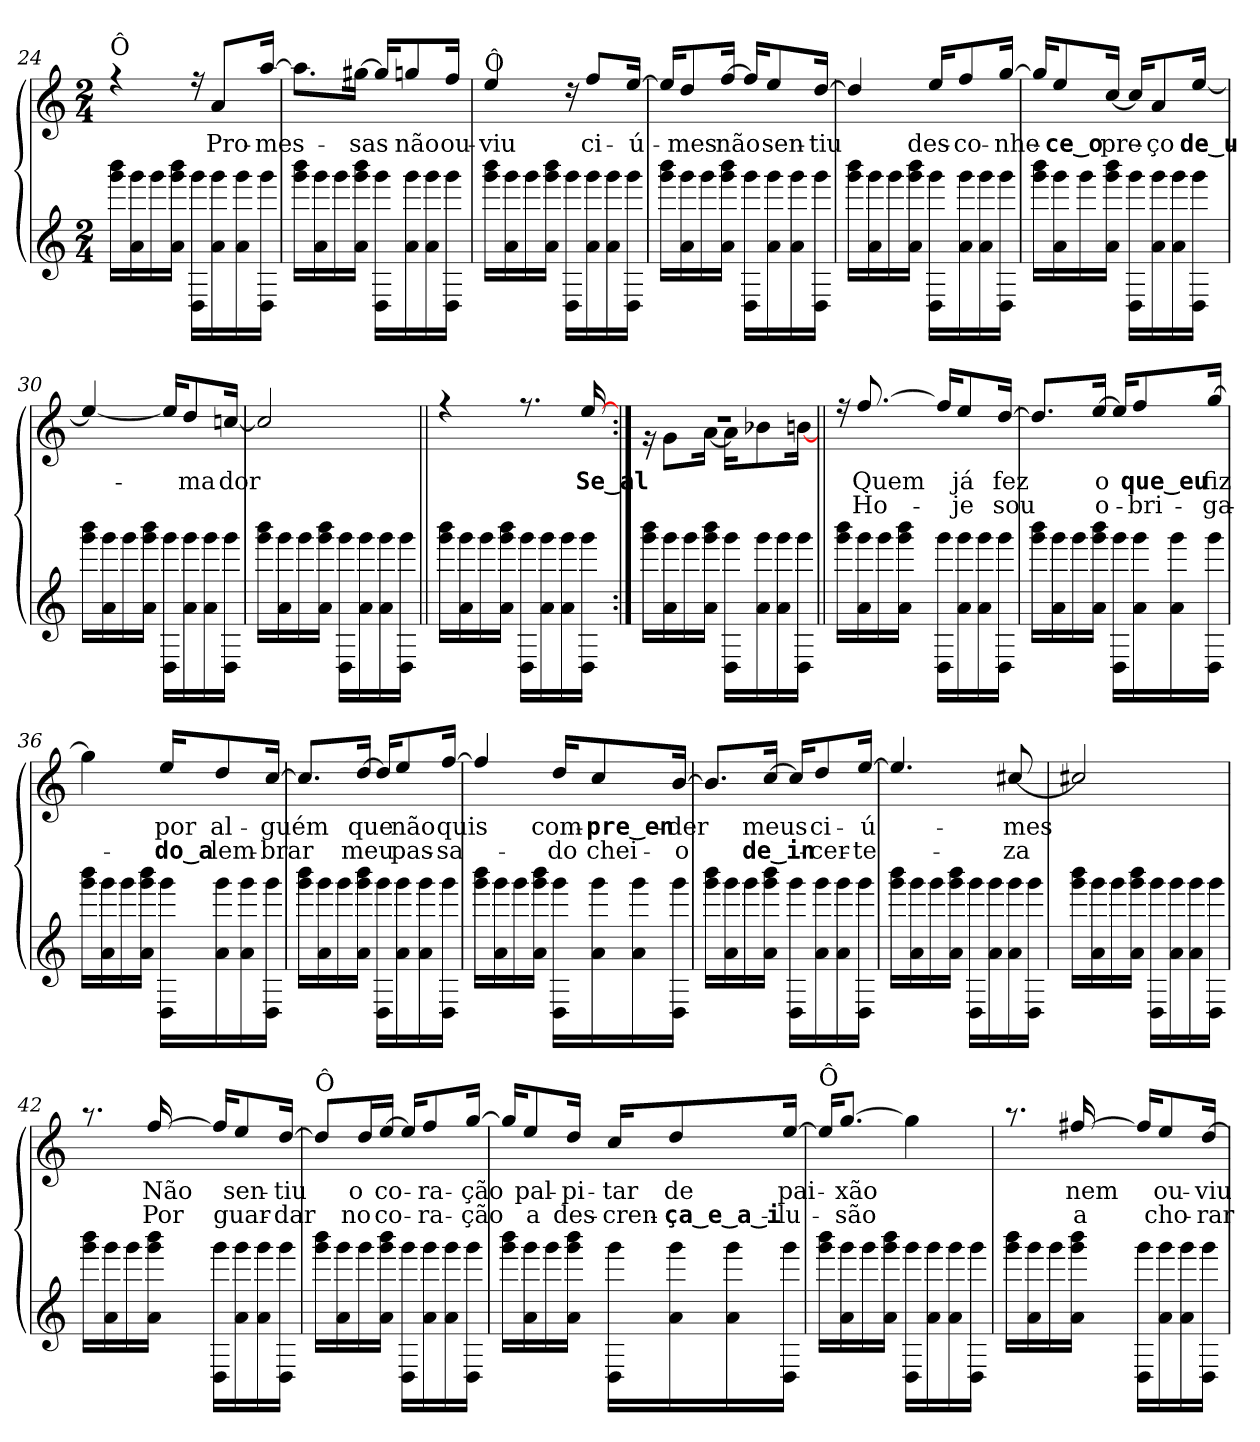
**kern	**kern	**text	**text
*part2	*part1	*part1	*part1
*staff2	*staff1	*staff1	*staff1
*clefG2	*clefG2	*	*
*k[]	*k[]	*	*
*C:	*C:	*	*
*M2/4	*M2/4	*	*
=24	=24	=24	=24
*	*^	*	*
!	!LO:TX:a:t=Ô	!	!	!
16ggg\ 16bbb\LL	4ree	2ryy	.	.
16a\ 16ggg\	.	.	.	.
16ggg\	.	.	.	.
16a\ 16ggg\ 16bbb\JJ	.	.	.	.
16D\ 16ggg\LL	16r	.	.	.
!	!	!	!LO:LY:b	!
16a\ 16ggg\	8a/L	.	Pro-	.
16a\ 16ggg\	.	.	.	.
!	!	!	!LO:LY:b	!
16D\ 16ggg\JJ	[>16aa/Jk	.	-mes-	.
=25	=25	=25	=25	=25
16ggg\ 16bbb\LL	8.aa\L]	2ryy	.	.
16a\ 16ggg\	.	.	.	.
16ggg\	.	.	.	.
!	!	!	!LO:LY:b	!
16a\ 16ggg\ 16bbb\JJ	[<16gg#X\Jk	.	-sas	.
16D\ 16ggg\LL	16gg#/KL]	.	.	.
!	!	!	!LO:LY:b	!
16a\ 16ggg\	8ggn/	.	não	.
16a\ 16ggg\	.	.	.	.
!	!	!	!LO:LY:b	!
16D\ 16ggg\JJ	16ff/Jk	.	ou-	.
!!LO:LB:g=z	!!
=26	=26	=26	=26	=26
!	!LO:TX:a:t=Ô	!	!	!
!	!	!	!LO:LY:b	!
16ggg\ 16bbb\LL	4ee/	2ryy	-viu	.
16a\ 16ggg\	.	.	.	.
16ggg\	.	.	.	.
16a\ 16ggg\ 16bbb\JJ	.	.	.	.
16D\ 16ggg\LL	16rdd	.	.	.
!	!	!	!LO:LY:b	!
16a\ 16ggg\	8ff/L	.	ci-	.
16a\ 16ggg\	.	.	.	.
!	!	!	!LO:LY:b	!
16D\ 16ggg\JJ	[>16ee/Jk	.	-ú-	.
=27	=27	=27	=27	=27
16ggg\ 16bbb\LL	16ee/KL]	2ryy	.	.
!	!	!	!LO:LY:b	!
16a\ 16ggg\	8dd/	.	-mes	.
16ggg\	.	.	.	.
!	!	!	!LO:LY:b	!
16a\ 16ggg\ 16bbb\JJ	[>16ff/Jk	.	não	.
16D\ 16ggg\LL	16ff/KL]	.	.	.
!	!	!	!LO:LY:b	!
16a\ 16ggg\	8ee/	.	sen-	.
16a\ 16ggg\	.	.	.	.
!	!	!	!LO:LY:b	!
16D\ 16ggg\JJ	[>16dd/Jk	.	-tiu	.
=28	=28	=28	=28	=28
16ggg\ 16bbb\LL	4dd/]	2ryy	.	.
16a\ 16ggg\	.	.	.	.
16ggg\	.	.	.	.
16a\ 16ggg\ 16bbb\JJ	.	.	.	.
!	!	!	!LO:LY:b	!
16D\ 16ggg\LL	16ee/KL	.	des-	.
!	!	!	!LO:LY:b	!
16a\ 16ggg\	8ff/	.	-co-	.
16a\ 16ggg\	.	.	.	.
!	!	!	!LO:LY:b	!
16D\ 16ggg\JJ	[>16gg/Jk	.	-nhe-	.
=29	=29	=29	=29	=29
16ggg\ 16bbb\LL	16ggn/KL]	4ryy	.	.
!	!	!	!LO:LY:b	!
16a\ 16ggg\	8ee/	.	-ce‿o	.
16ggg\	.	.	.	.
!	!	!	!LO:LY:b	!
16a\ 16ggg\ 16bbb\JJ	[>16cc/Jk	.	pre-	.
16D\ 16ggg\LL	16cc/KL]	4ryy	.	.
!	!	!	!LO:LY:b	!
16a\ 16ggg\	8a/	.	-ço	.
16a\ 16ggg\	.	.	.	.
!	!	!	!LO:LY:b	!
16D\ 16ggg\JJ	[>16ee/Jk	.	de‿u-	.
!!LO:LB:g=z	!!
=30	=30	=30	=30	=30
16ggg\ 16bbb\LL	4ee/_	4ryy	.	.
16a\ 16ggg\	.	.	.	.
16ggg\	.	.	.	.
16a\ 16ggg\ 16bbb\JJ	.	.	.	.
16D\ 16ggg\LL	16ee/KL]	4ryy	.	.
!	!	!	!LO:LY:b	!
16a\ 16ggg\	8dd/	.	-ma	.
16a\ 16ggg\	.	.	.	.
!	!	!	!LO:LY:b	!
16D\ 16ggg\JJ	[>16ccn/Jk	.	dor	.
=31	=31	=31	=31	=31
16ggg\ 16bbb\LL	2cc/]	2ryy	.	.
16a\ 16ggg\	.	.	.	.
16ggg\	.	.	.	.
16a\ 16ggg\ 16bbb\JJ	.	.	.	.
16D\ 16ggg\LL	.	.	.	.
16a\ 16ggg\	.	.	.	.
16a\ 16ggg\	.	.	.	.
16D\ 16ggg\JJ	.	.	.	.
=32||	=32||	=32||	=32||	=32||
16ggg\ 16bbb\LL	4ree	2ryy	.	.
16a\ 16ggg\	.	.	.	.
16ggg\	.	.	.	.
16a\ 16ggg\ 16bbb\JJ	.	.	.	.
16D\ 16ggg\LL	8.ree	.	.	.
16a\ 16ggg\	.	.	.	.
16a\ 16ggg\	.	.	.	.
!	!	!	!LO:LY:b	!
16D\ 16ggg\JJ	[>16ee/	.	Se‿al	.
=33:|!	=33:|!	=33:|!	=33:|!	=33:|!
*	*	*^	*	*
16ggg\ 16bbb\LL	2r	16rf	2ryy	.	.
16a\ 16ggg\	.	8g!\L	.	.	.
16ggg\	.	.	.	.	.
16a\ 16ggg\ 16bbb\JJ	.	[<16a!\Jk	.	.	.
16D\ 16ggg\LL	.	16a!\KL]	.	.	.
16a\ 16ggg\	.	8b-X!\	.	.	.
16a\ 16ggg\	.	.	.	.	.
16D\ 16ggg\JJ	.	[<16bn!\Jk	.	.	.
*	*	*v	*v	*	*
!!LO:LB:g=z
=34||	=34||	=34||	=34||	=34||
16ggg\ 16bbb\LL	16ree	2ryy	.	.
!	!	!	!LO:LY:b	!LO:LY:b
16a\ 16ggg\	[>8.ff/	.	Quem	Ho-
16ggg\	.	.	.	.
16a\ 16ggg\ 16bbb\JJ	.	.	.	.
16D\ 16ggg\LL	16ff/KL]	.	.	.
!	!	!	!LO:LY:b	!LO:LY:b
16a\ 16ggg\	8ee/	.	já	-je
16a\ 16ggg\	.	.	.	.
!	!	!	!LO:LY:b	!LO:LY:b
16D\ 16ggg\JJ	[>16dd/Jk	.	fez	sou
=35	=35	=35	=35	=35
16ggg\ 16bbb\LL	8.dd/L]	2ryy	.	.
16a\ 16ggg\	.	.	.	.
16ggg\	.	.	.	.
!	!	!	!LO:LY:b	!LO:LY:b
16a\ 16ggg\ 16bbb\JJ	[>16ee/Jk	.	o	o-
16D\ 16ggg\LL	16ee/KL]	.	.	.
!	!	!	!LO:LY:b	!LO:LY:b
16a\ 16ggg\	8ff/	.	que‿eu	-bri-
16a\ 16ggg\	.	.	.	.
!	!	!	!LO:LY:b	!LO:LY:b
16D\ 16ggg\JJ	[>16gg/Jk	.	fiz	-ga-
=36	=36	=36	=36	=36
16ggg\ 16bbb\LL	4gg\]	2ryy	.	.
16a\ 16ggg\	.	.	.	.
16ggg\	.	.	.	.
16a\ 16ggg\ 16bbb\JJ	.	.	.	.
!	!	!	!LO:LY:b	!LO:LY:b
16D\ 16ggg\LL	16ee/KL	.	por	-do‿a
!	!	!	!LO:LY:b	!LO:LY:b
16a\ 16ggg\	8dd/	.	al-	lem-
16a\ 16ggg\	.	.	.	.
!	!	!	!LO:LY:b	!LO:LY:b
16D\ 16ggg\JJ	[>16cc/Jk	.	-guém	-brar
=37	=37	=37	=37	=37
16ggg\ 16bbb\LL	8.cc/L]	2ryy	.	.
16a\ 16ggg\	.	.	.	.
16ggg\	.	.	.	.
!	!	!	!LO:LY:b	!LO:LY:b
16a\ 16ggg\ 16bbb\JJ	[>16dd/Jk	.	que	meu
16D\ 16ggg\LL	16dd/KL]	.	.	.
!	!	!	!LO:LY:b	!LO:LY:b
16a\ 16ggg\	8ee/	.	não	pas-
16a\ 16ggg\	.	.	.	.
!	!	!	!LO:LY:b	!LO:LY:b
16D\ 16ggg\JJ	[>16ff/Jk	.	quis	-sa-
!!LO:PB:g=z	!!
=38	=38	=38	=38	=38
16ggg\ 16bbb\LL	4ff/]	2ryy	.	.
16a\ 16ggg\	.	.	.	.
16ggg\	.	.	.	.
16a\ 16ggg\ 16bbb\JJ	.	.	.	.
!	!	!	!LO:LY:b	!LO:LY:b
16D\ 16ggg\LL	16dd/KL	.	com-	-do
!	!	!	!LO:LY:b	!LO:LY:b
16a\ 16ggg\	8cc/	.	-pre‿en-	chei-
16a\ 16ggg\	.	.	.	.
!	!	!	!LO:LY:b	!LO:LY:b
16D\ 16ggg\JJ	[>16b/Jk	.	-der	-o
=39	=39	=39	=39	=39
16ggg\ 16bbb\LL	8.b/L]	2ryy	.	.
16a\ 16ggg\	.	.	.	.
16ggg\	.	.	.	.
!	!	!	!LO:LY:b	!LO:LY:b
16a\ 16ggg\ 16bbb\JJ	[>16cc/Jk	.	meus	de‿in-
16D\ 16ggg\LL	16cc/KL]	.	.	.
!	!	!	!LO:LY:b	!LO:LY:b
16a\ 16ggg\	8dd/	.	ci-	-cer-
16a\ 16ggg\	.	.	.	.
!	!	!	!LO:LY:b	!LO:LY:b
16D\ 16ggg\JJ	[>16ee/Jk	.	-ú-	-te-
=40	=40	=40	=40	=40
16ggg\ 16bbb\LL	4.ee/]	4ryy	.	.
16a\ 16ggg\	.	.	.	.
16ggg\	.	.	.	.
16a\ 16ggg\ 16bbb\JJ	.	.	.	.
16D\ 16ggg\LL	.	4ryy	.	.
16a\ 16ggg\	.	.	.	.
!	!	!	!LO:LY:b	!LO:LY:b
16a\ 16ggg\	[>8cc#X/	.	-mes	-za
16D\ 16ggg\JJ	.	.	.	.
=41	=41	=41	=41	=41
16ggg\ 16bbb\LL	2cc#X/]	4ryy	.	.
16a\ 16ggg\	.	.	.	.
16ggg\	.	.	.	.
16a\ 16ggg\ 16bbb\JJ	.	.	.	.
16D\ 16ggg\LL	.	4ryy	.	.
16a\ 16ggg\	.	.	.	.
16a\ 16ggg\	.	.	.	.
16D\ 16ggg\JJ	.	.	.	.
!!LO:LB:g=z	!!
=42	=42	=42	=42	=42
16ggg\ 16bbb\LL	8.r	2ryy	.	.
16a\ 16ggg\	.	.	.	.
16ggg\	.	.	.	.
!	!	!	!LO:LY:b	!LO:LY:b
16a\ 16ggg\ 16bbb\JJ	[>16ff/	.	Não	Por
16D\ 16ggg\LL	16ff/KL]	.	.	.
!	!	!	!LO:LY:b	!LO:LY:b
16a\ 16ggg\	8ee/	.	sen-	guar-
16a\ 16ggg\	.	.	.	.
!	!	!	!LO:LY:b	!LO:LY:b
16D\ 16ggg\JJ	[>16dd/Jk	.	-tiu	-dar
=43	=43	=43	=43	=43
!	!LO:TX:a:t=Ô	!	!	!
16ggg\ 16bbb\LL	8dd/L]	2ryy	.	.
16a\ 16ggg\	.	.	.	.
!	!	!	!LO:LY:b	!LO:LY:b
16ggg\	16dd/L	.	o	no
!	!	!	!LO:LY:b	!LO:LY:b
16a\ 16ggg\ 16bbb\JJ	[>16ee/JJ	.	co-	co-
16D\ 16ggg\LL	16ee/KL]	.	.	.
!	!	!	!LO:LY:b	!LO:LY:b
16a\ 16ggg\	8ff/	.	-ra-	-ra-
16a\ 16ggg\	.	.	.	.
!	!	!	!LO:LY:b	!LO:LY:b
16D\ 16ggg\JJ	[>16gg/Jk	.	-ção	-ção
=44	=44	=44	=44	=44
16ggg\ 16bbb\LL	16gg/KL]	2ryy	.	.
!	!	!	!LO:LY:b	!LO:LY:b
16a\ 16ggg\	8ee/	.	pal-	a
16ggg\	.	.	.	.
!	!	!	!LO:LY:b	!LO:LY:b
16a\ 16ggg\ 16bbb\JJ	16dd/Jk	.	-pi-	des-
!	!	!	!LO:LY:b	!LO:LY:b
16D\ 16ggg\LL	16cc/KL	.	-tar	-cren-
!	!	!	!LO:LY:b	!LO:LY:b
16a\ 16ggg\	8dd/	.	de	-ça‿e‿a‿i-
16a\ 16ggg\	.	.	.	.
!	!	!	!LO:LY:b	!LO:LY:b
16D\ 16ggg\JJ	[>16ee/Jk	.	pai-	-lu-
=45	=45	=45	=45	=45
!	!LO:TX:a:t=Ô	!	!	!
16ggg\ 16bbb\LL	16ee/KL]	2ryy	.	.
!	!	!	!LO:LY:b	!LO:LY:b
16a\ 16ggg\	[>8.gg/J	.	-xão	-são
16ggg\	.	.	.	.
16a\ 16ggg\ 16bbb\JJ	.	.	.	.
16D\ 16ggg\LL	4gg\]	.	.	.
16a\ 16ggg\	.	.	.	.
16a\ 16ggg\	.	.	.	.
16D\ 16ggg\JJ	.	.	.	.
!!LO:LB:g=z	!!
=46	=46	=46	=46	=46
16ggg\ 16bbb\LL	8.r	2ryy	.	.
16a\ 16ggg\	.	.	.	.
16ggg\	.	.	.	.
!	!	!	!LO:LY:b	!LO:LY:b
16a\ 16ggg\ 16bbb\JJ	[>16ff#X/	.	nem	a
16D\ 16ggg\LL	16ff#/KL]	.	.	.
!	!	!	!LO:LY:b	!LO:LY:b
16a\ 16ggg\	8ee/	.	ou-	cho-
16a\ 16ggg\	.	.	.	.
!	!	!	!LO:LY:b	!LO:LY:b
16D\ 16ggg\JJ	[>16dd/Jk	.	-viu	-rar
*	*v	*v	*	*
=	=	=	=
*-	*-	*-	*-
